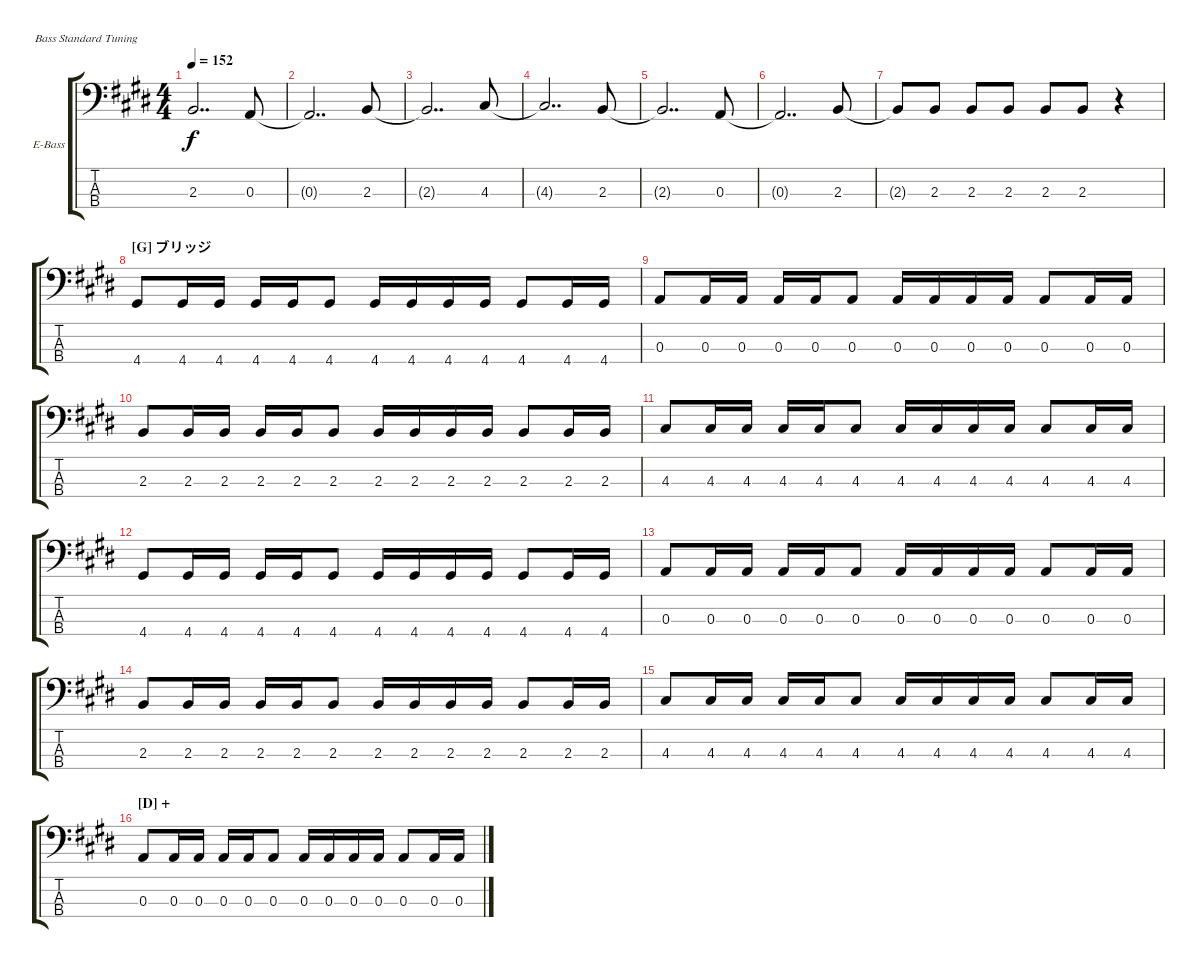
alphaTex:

\bracketExtendMode groupsimilarinstruments
\firstSystemTrackNameOrientation horizontal
\otherSystemsTrackNameOrientation horizontal
\track ("Satoma" "E-Bass") {instrument electricbassfinger}
\staff {score tabs}
\tuning (G2 D2 A1 E1)
\ts (4 4)
\tempo 152
\clef f4
\ks e
2.3{t}.2{dd dy f} 0.3.8 |
0.3{t}.2{dd} 2.3.8 |
2.3{t}.2{dd} 4.3.8 |
4.3{t}.2{dd} 2.3.8 |
2.3{t}.2{dd} 0.3.8 |
0.3{t}.2{dd} 2.3.8 |
2.3{t}.8 2.3.8 2.3.8 2.3.8 2.3.8 2.3.8 r.4 |
\section ("G" "ブリッジ")
4.4.8 4.4.16 4.4.16 4.4.16 4.4.16 4.4.8 4.4.16 4.4.16 4.4.16 4.4.16 4.4.8 4.4.16 4.4.16 |
0.3.8 0.3.16 0.3.16 0.3.16 0.3.16 0.3.8 0.3.16 0.3.16 0.3.16 0.3.16 0.3.8 0.3.16 0.3.16 |
2.3.8 2.3.16 2.3.16 2.3.16 2.3.16 2.3.8 2.3.16 2.3.16 2.3.16 2.3.16 2.3.8 2.3.16 2.3.16 |
4.3.8 4.3.16 4.3.16 4.3.16 4.3.16 4.3.8 4.3.16 4.3.16 4.3.16 4.3.16 4.3.8 4.3.16 4.3.16 |
4.4.8 4.4.16 4.4.16 4.4.16 4.4.16 4.4.8 4.4.16 4.4.16 4.4.16 4.4.16 4.4.8 4.4.16 4.4.16 |
0.3.8 0.3.16 0.3.16 0.3.16 0.3.16 0.3.8 0.3.16 0.3.16 0.3.16 0.3.16 0.3.8 0.3.16 0.3.16 |
2.3.8 2.3.16 2.3.16 2.3.16 2.3.16 2.3.8 2.3.16 2.3.16 2.3.16 2.3.16 2.3.8 2.3.16 2.3.16 |
4.3.8 4.3.16 4.3.16 4.3.16 4.3.16 4.3.8 4.3.16 4.3.16 4.3.16 4.3.16 4.3.8 4.3.16 4.3.16 |
\section ("D" "+")
0.3.8 0.3.16 0.3.16 0.3.16 0.3.16 0.3.8 0.3.16 0.3.16 0.3.16 0.3.16 0.3.8 0.3.16 0.3.16
